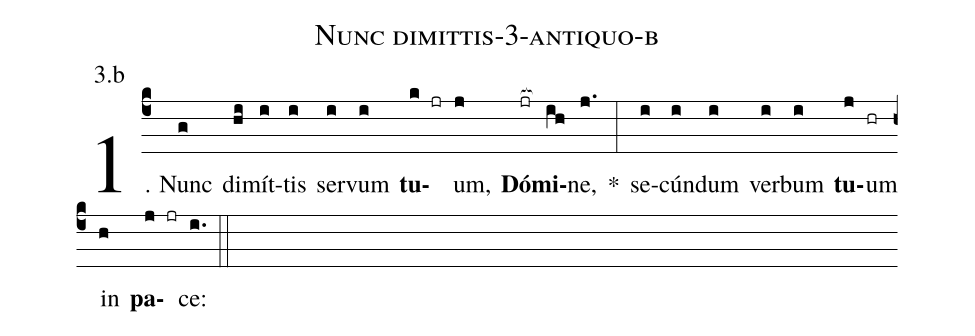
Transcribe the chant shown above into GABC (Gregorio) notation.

name: Nunc dimittis-3-antiquo-b;
annotation: 3.b;
%%
(c4)1. Nunc(g) di(hi)mít(i)tis(i) ser(i)vum(i) <b>tu</b>(k jr)um,(j) <b>Dó</b>(jr[ocb:1{])<b>mi</b>(ih[ocb:0}])ne,(j.) *(:) se(i)cún(i)dum(i) ver(i)bum(i) <b>tu</b>(j)um(hr) in(h) <b>pa</b>(j jr)ce:(i.) (::)
